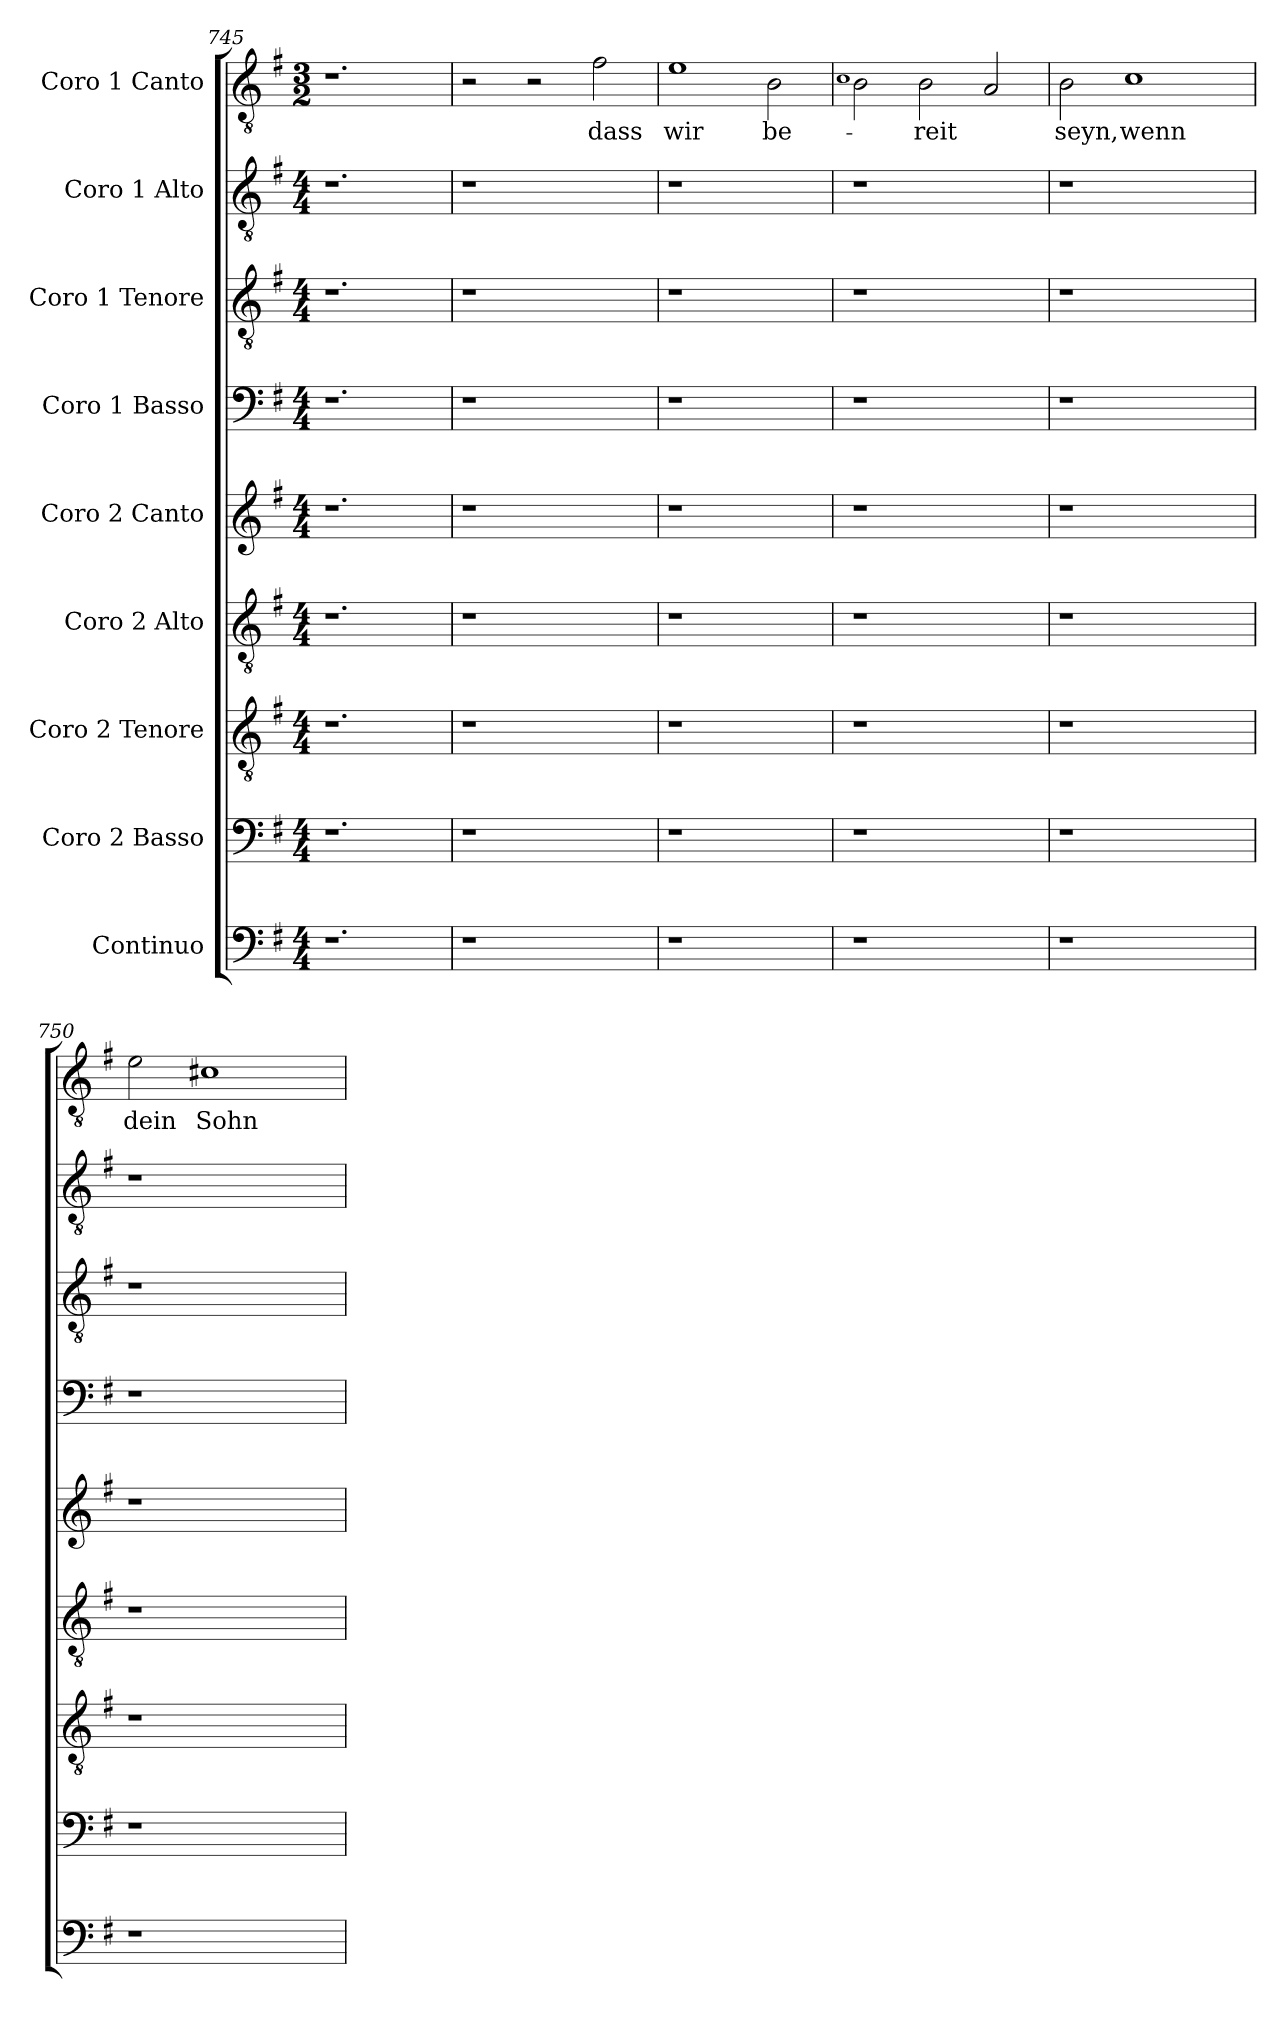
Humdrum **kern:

**kern	**kern	**kern	**kern	**kern	**kern	**kern	**kern	**kern	**text
*part9	*part8	*part7	*part6	*part5	*part4	*part3	*part2	*part1	*part1
*staff9	*staff8	*staff7	*staff6	*staff5	*staff4	*staff3	*staff2	*staff1	*staff1
*I"Continuo	*I"Coro 2  Basso	*I"Coro 2  Tenore	*I"Coro 2  Alto	*I"Coro 2  Canto	*I"Coro 1  Basso	*I"Coro 1  Tenore	*I"Coro 1  Alto	*I"Coro 1  Canto	*
*clefF4	*clefF4	*clefGv2	*clefGv2	*clefG2	*clefF4	*clefGv2	*clefGv2	*clefGv2	*
*k[f#]	*k[f#]	*k[f#]	*k[f#]	*k[f#]	*k[f#]	*k[f#]	*k[f#]	*k[f#]	*
*G:	*G:	*G:	*G:	*G:	*G:	*G:	*G:	*G:	*
*M4/4	*M4/4	*M4/4	*M4/4	*M4/4	*M4/4	*M4/4	*M4/4	*M3/2	*
=745	=745	=745	=745	=745	=745	=745	=745	=745	=745
1.r	1.r	1.r	1.r	1.r	1.r	1.r	1.r	1.r	.
=746	=746	=746	=746	=746	=746	=746	=746	=746	=746
1r	1r	1r	1r	1r	1r	1r	1r	2r	.
.	.	.	.	.	.	.	.	2r	.
!	!	!	!	!	!	!	!	!	!LO:LY:b:cj
2ryy	2ryy	2ryy	2ryy	2ryy	2ryy	2ryy	2ryy	2f#\	dass
=747	=747	=747	=747	=747	=747	=747	=747	=747	=747
!	!	!	!	!	!	!	!	!	!LO:LY:b:cj
1r	1r	1r	1r	1r	1r	1r	1r	1e	wir
!	!	!	!	!	!	!	!	!	!LO:LY:b:cj
2ryy	2ryy	2ryy	2ryy	2ryy	2ryy	2ryy	2ryy	2B\	be-
!!LO:LB:g=z
=748	=748	=748	=748	=748	=748	=748	=748	=748	=748
.	.	.	.	.	.	.	.	1qc/	.
1r	1r	1r	1r	1r	1r	1r	1r	2B\	.
!	!	!	!	!	!	!	!	!	!LO:LY:b:cj
.	.	.	.	.	.	.	.	2B\	-reit
2ryy	2ryy	2ryy	2ryy	2ryy	2ryy	2ryy	2ryy	2A/	.
=749	=749	=749	=749	=749	=749	=749	=749	=749	=749
!	!	!	!	!	!	!	!	!	!LO:LY:b:cj
1r	1r	1r	1r	1r	1r	1r	1r	2B\	seyn,
!	!	!	!	!	!	!	!	!	!LO:LY:b:cj
.	.	.	.	.	.	.	.	1c	wenn
2ryy	2ryy	2ryy	2ryy	2ryy	2ryy	2ryy	2ryy	.	.
=750	=750	=750	=750	=750	=750	=750	=750	=750	=750
!	!	!	!	!	!	!	!	!	!LO:LY:b:cj
1r	1r	1r	1r	1r	1r	1r	1r	2e\	dein
!	!	!	!	!	!	!	!	!	!LO:LY:b:cj
.	.	.	.	.	.	.	.	1c#X	Sohn
2ryy	2ryy	2ryy	2ryy	2ryy	2ryy	2ryy	2ryy	.	.
=	=	=	=	=	=	=	=	=	=
*-	*-	*-	*-	*-	*-	*-	*-	*-	*-
